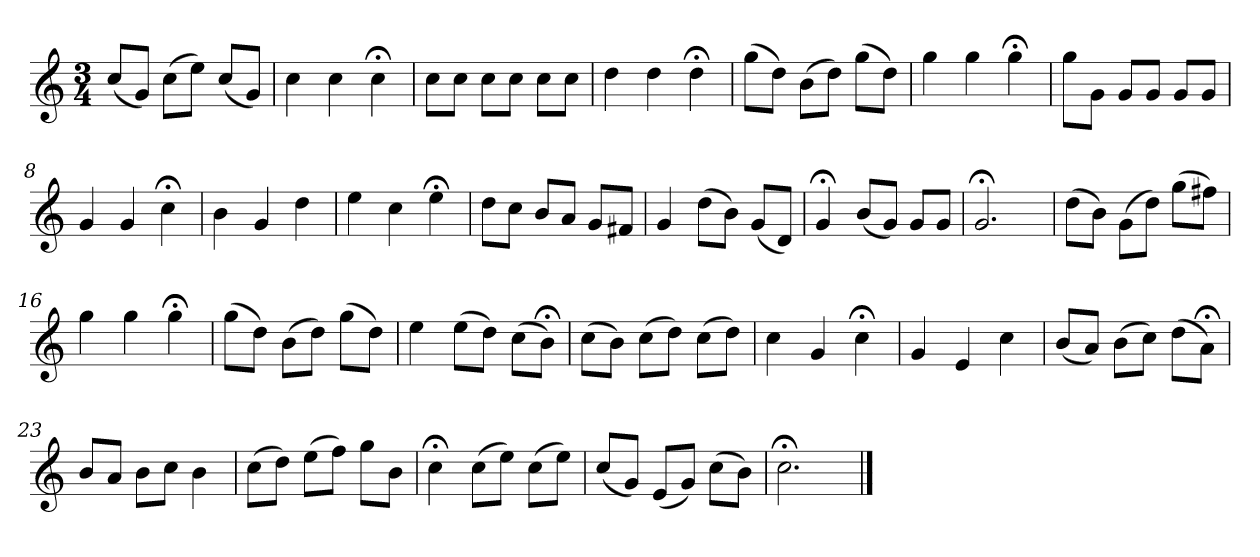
**kern
*part1
*staff1
*k[]
*C:
*M3/4
*MM120
=1
(8ccL
8gJ)
(8ccL
8eeJ)
(8ccL
8gJ)
=2
4cc
4cc
4cc;<
=3
8ccL
8ccJ
8ccL
8ccJ
8ccL
8ccJ
=4
4dd
4dd
4dd;<
=5
(8ggL
8ddJ)
(8bL
8ddJ)
(8ggL
8ddJ)
=6
4gg
4gg
4gg;<
=7
8ggL
8gJ
8gL
8gJ
8gL
8gJ
=8
4g
4g
4cc;<
=9
4b
4g
4dd
=10
4ee
4cc
4ee;<
=11
8ddL
8ccJ
8bL
8aJ
8gL
8f#XJ
=12
4g
(8ddL
8bJ)
(8gL
8dJ)
=13
4g;<
(8bL
8gJ)
8gL
8gJ
=14
2.g;<
=15
(8ddL
8bJ)
(8gL
8ddJ)
(8ggL
8ff#XJ)
=16
4gg
4gg
4gg;<
=17
(8ggL
8ddJ)
(8bL
8ddJ)
(8ggL
8ddJ)
=18
4ee
(8eeL
8ddJ)
(8ccL
8b;<J)
=19
(8ccL
8bJ)
(8ccL
8ddJ)
(8ccL
8ddJ)
=20
4cc
4g
4cc;<
=21
4g
4e
4cc
=22
(8bL
8aJ)
(8bL
8ccJ)
(8ddL
8a;<J)
=23
8bL
8aJ
8bL
8ccJ
4b
=24
(8ccL
8ddJ)
(8eeL
8ffJ)
8ggL
8bJ
=25
4cc;<
(8ccL
8eeJ)
(8ccL
8eeJ)
=26
(8ccL
8gJ)
(8eL
8gJ)
(8ccL
8bJ)
=27
2.cc;<
==
*-
